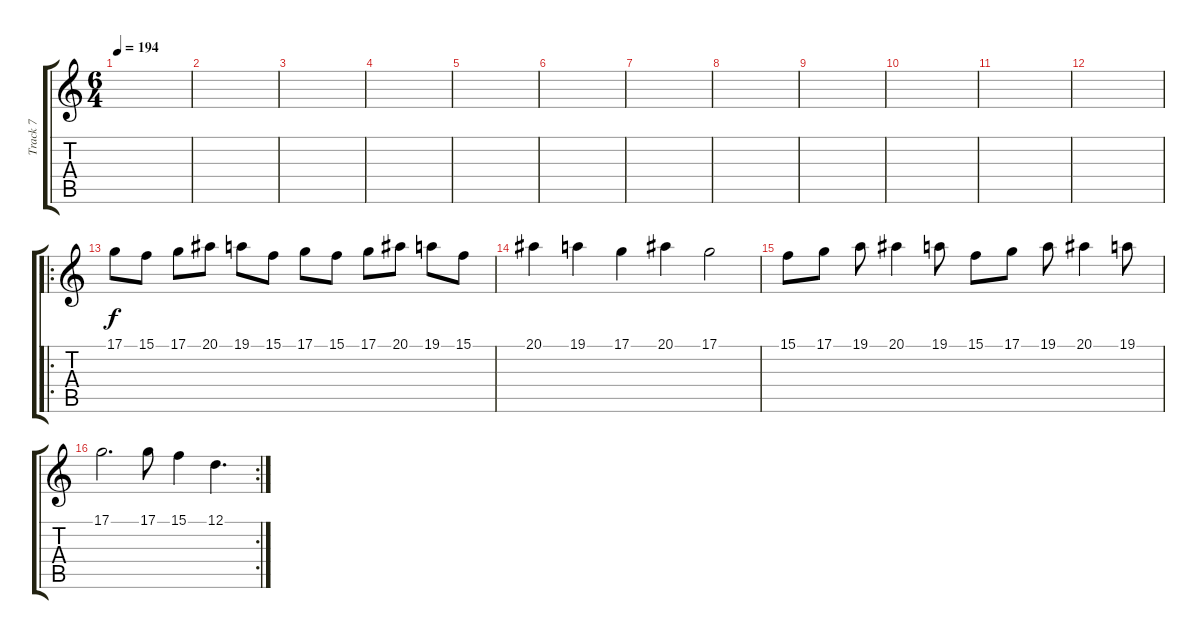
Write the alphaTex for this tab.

\track ("Track 7" "Track 7") {instrument flute}
\staff {score tabs}
\tuning (D4 A3 F3 C3 G2 D2) {hide}
\ts (6 4)
\tempo 194
\clef g2
\ks c
|
|
|
|
|
|
|
|
|
|
|
|
\ro
17.1.8 15.1.8 17.1.8 20.1.8 19.1.8 15.1.8 17.1.8 15.1.8 17.1.8 20.1.8 19.1.8 15.1.8 |
20.1.4 19.1.4 17.1.4 20.1.4 17.1.2 |
15.1.8 17.1.8 19.1.8 20.1.4 19.1.8 15.1.8 17.1.8 19.1.8 20.1.4 19.1.8 |
\rc 2
17.1.2{d} 17.1.8 15.1.4 12.1.4{d}
